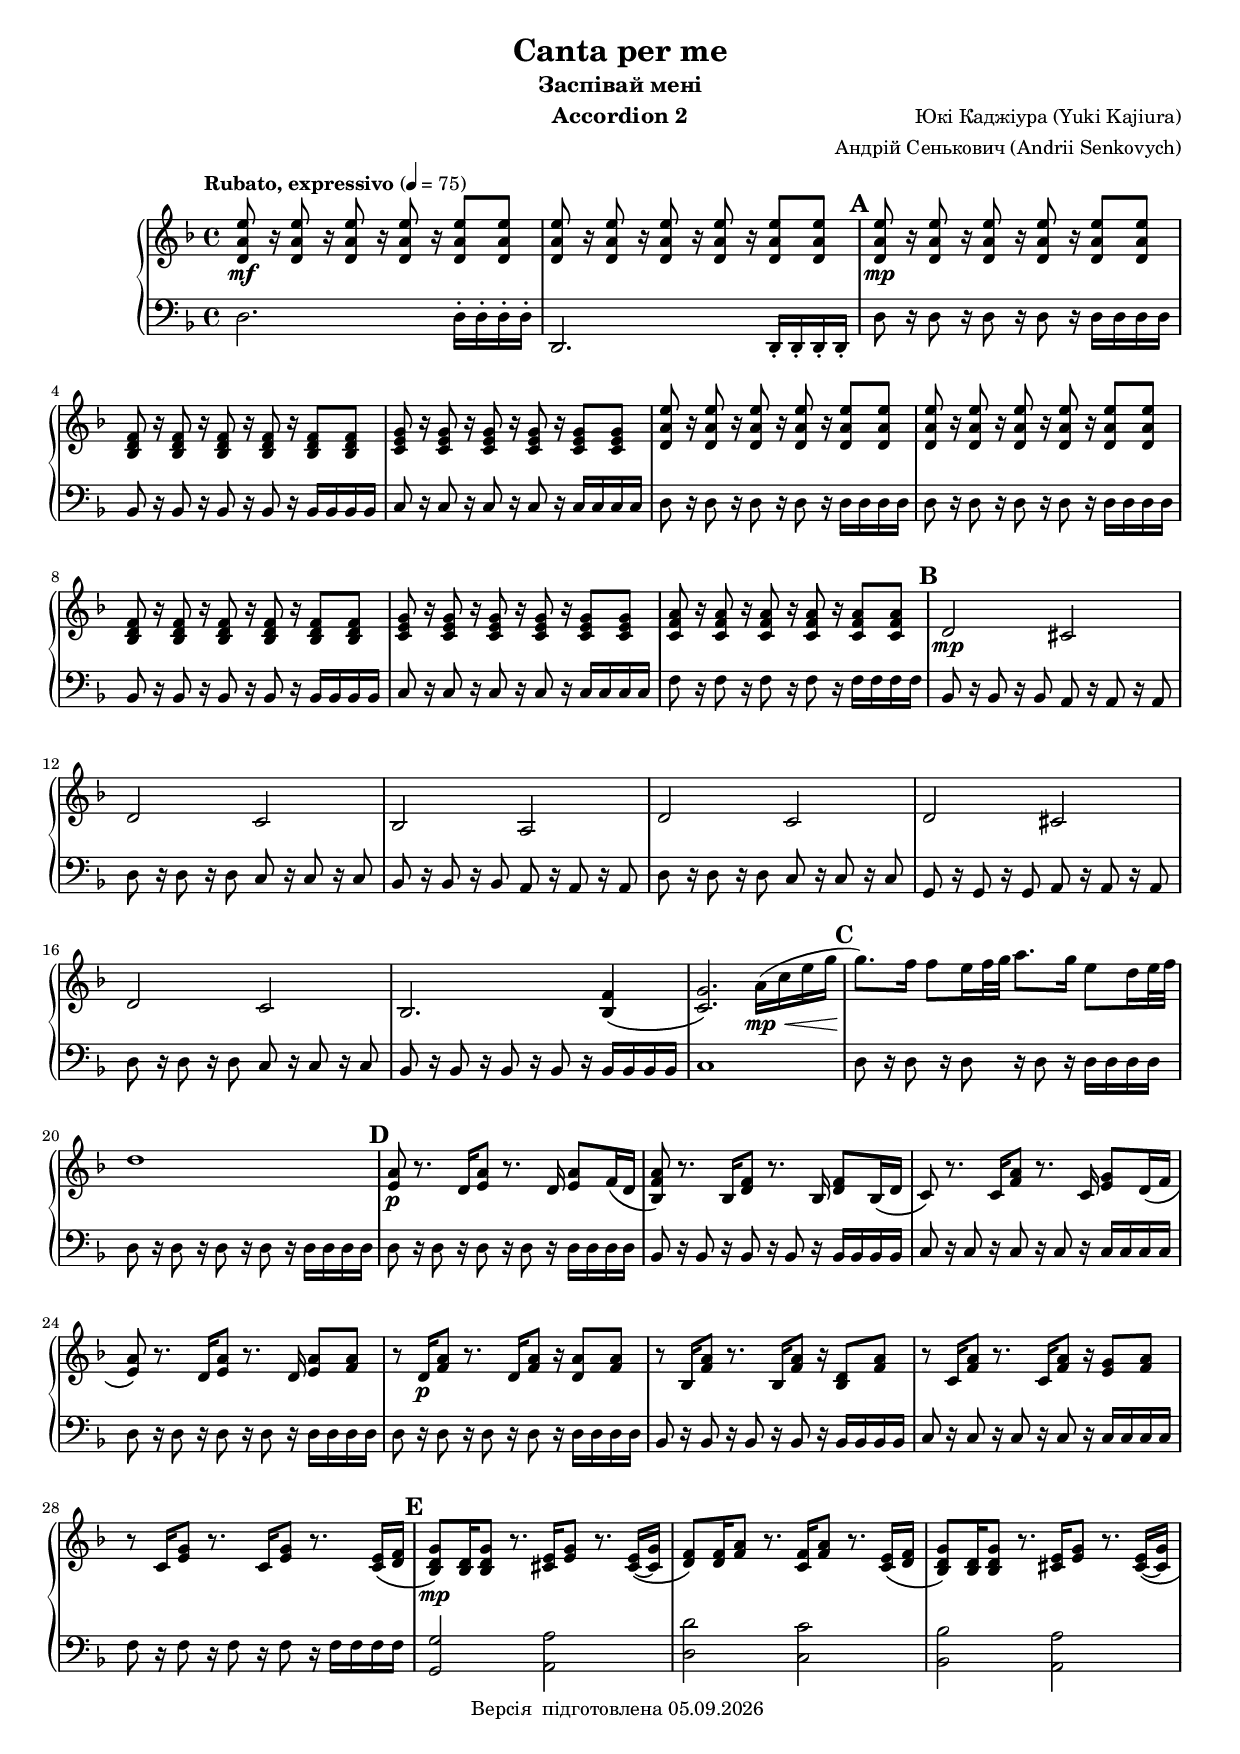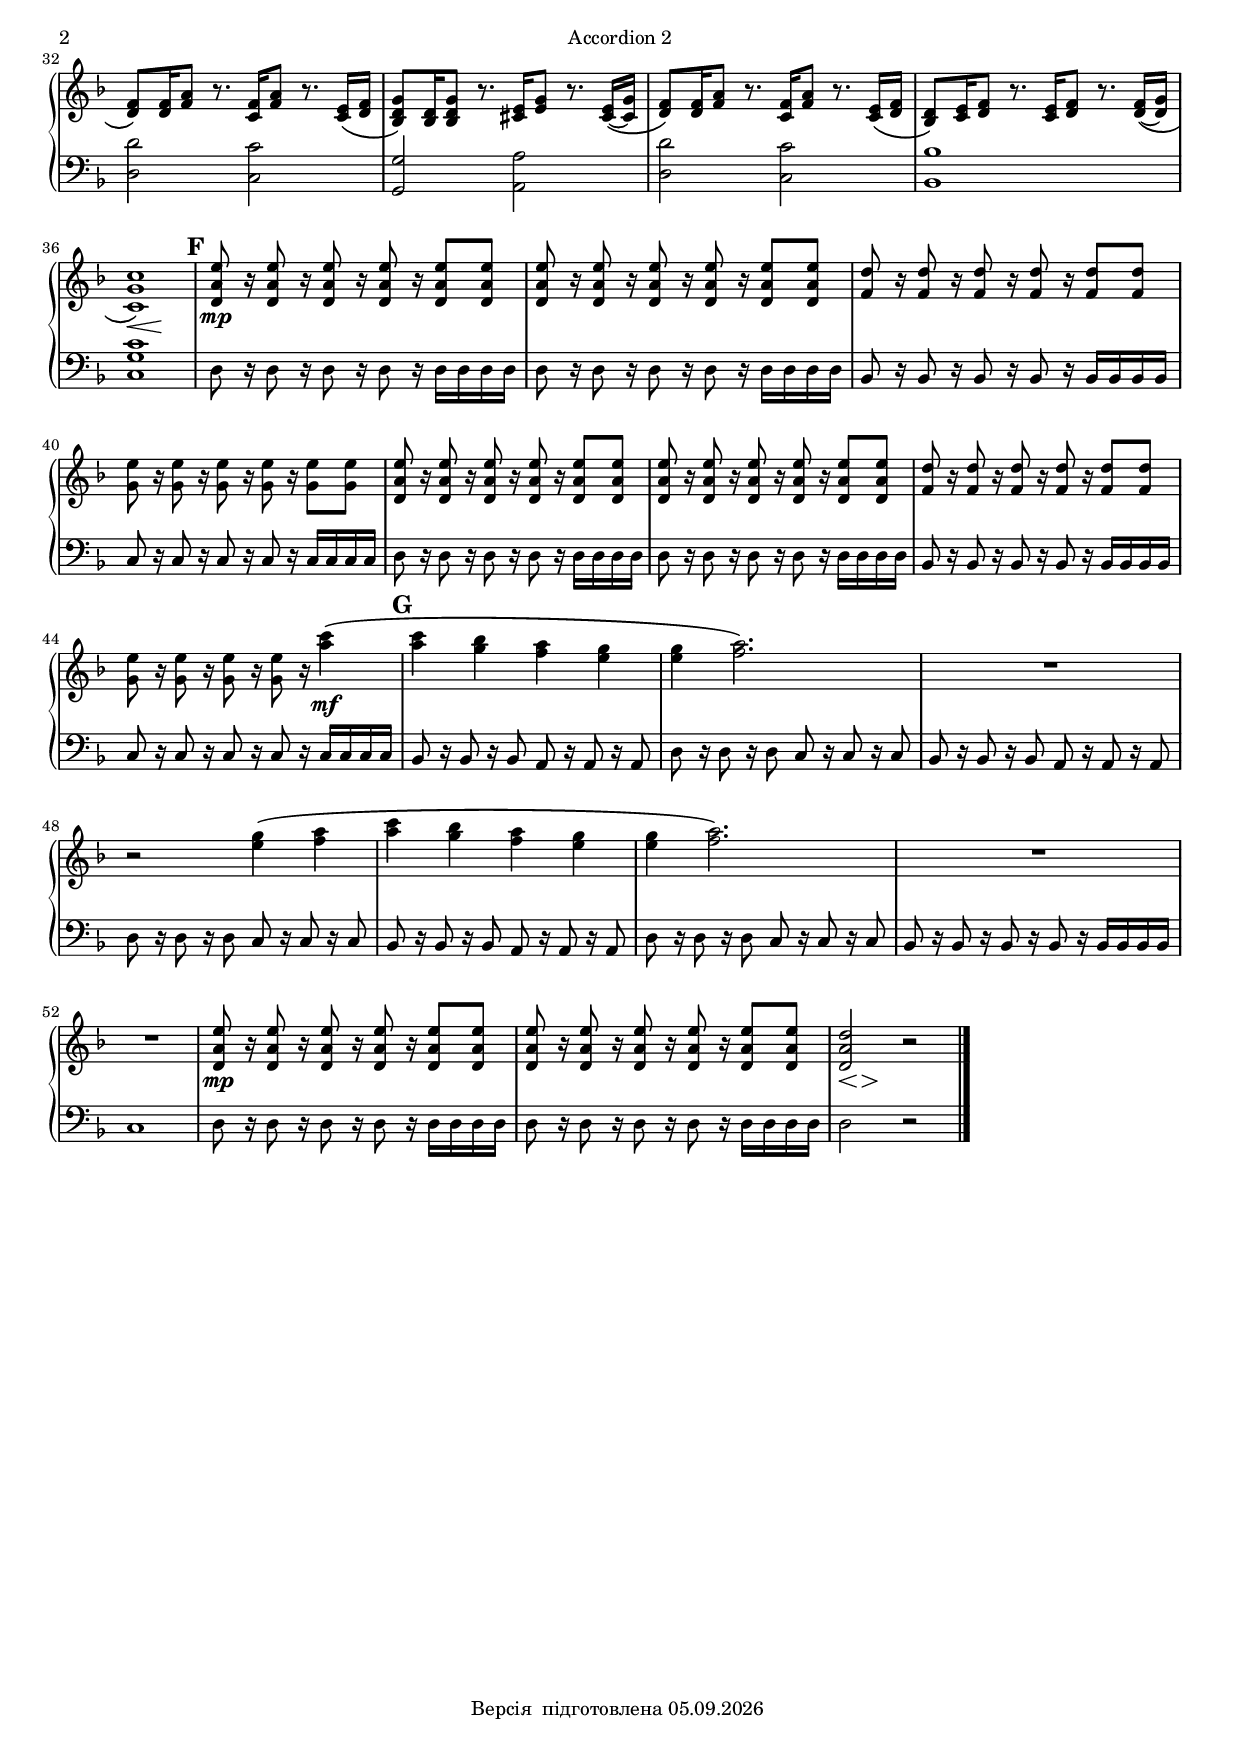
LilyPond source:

\include "src/header.ly"
#(set-global-staff-size 17)
\header {
  instrument = "Accordion 2"
}

\include "src/settings.ly"
discant = \markup {
  \musicglyph #"accordion.accDiscant"
}
dot = \markup {
  \musicglyph #"accordion.accDot"
}

\layout { ragged-right = ##t }

% 16 voets register
accBasson = ^\markup {
  \combine
  \discant
  \raise #0.5 \dot
}

% een korig 8 en 16 voets register
accBandon = ^\markup {
  \combine
  \discant
  \combine
  \raise #0.5 \dot
  \raise #1.5 \dot
}

accVCello = ^\markup {
  \combine
  \discant
  \combine
  \raise #0.5 \dot
  \combine
  \raise #1.5 \dot
  \translate #'(1 . 0) \raise #1.5 \dot
}

% 4-8-16 voets register
accHarmon = ^\markup {
  \combine
  \discant
  \combine
  \raise #0.5 \dot
  \combine
  \raise #1.5 \dot
  \raise #2.5 \dot
}

accTrombon = ^\markup {
  \combine
  \discant
  \combine
  \raise #0.5 \dot
  \combine
  \raise #1.5 \dot
  \combine
  \translate #'(1 . 0) \raise #1.5 \dot
  \translate #'(-1 . 0) \raise #1.5 \dot
}

% eenkorig 4 en 16 voets register
accOrgan = ^\markup {
  \combine
  \discant
  \combine
  \raise #0.5 \dot
  \raise #2.5 \dot
}

accMaster = ^\markup {
  \combine
  \discant
  \combine
  \raise #0.5 \dot
  \combine
  \raise #1.5 \dot
  \combine
  \translate #'(1 . 0) \raise #1.5 \dot
  \combine
  \translate #'(-1 . 0) \raise #1.5 \dot
  \raise #2.5 \dot
}

accAccord = ^\markup {
  \combine
  \discant
  \combine
  \raise #1.5 \dot
  \combine
  \translate #'(1 . 0) \raise #1.5 \dot
  \combine
  \translate #'(-1 . 0) \raise #1.5 \dot
  \raise #2.5 \dot
}

accMusette = ^\markup {
  \combine
  \discant
  \combine
  \raise #1.5 \dot
  \combine
  \translate #'(1 . 0) \raise #1.5 \dot
  \translate #'(-1 . 0) \raise #1.5 \dot
}

accCeleste = ^\markup {
  \combine
  \discant
  \combine
  \raise #1.5 \dot
  \translate #'(-1 . 0) \raise #1.5 \dot
}

accOboe = ^\markup {
  \combine
  \discant
  \combine
  \raise #1.5 \dot
  \raise #2.5 \dot
}

accClarin = ^\markup {
  \combine
  \discant
  \raise #1.5 \dot
}

accPiccolo = ^\markup {
  \combine
  \discant 
  \raise #2.5 \dot
}

accViolin = ^\markup {
  \combine
  \discant
  \combine
  \raise #1.5 \dot
  \combine
  \translate #'(1 . 0) \raise #1.5 \dot
  \raise #2.5 \dot
}


accordionTwoSolo = \relative a' {
  \defaultTempo
  \defaultKey
  \defaultTime

  <d, a' e'>8\accViolin\mf r16 <d a' e'>8 r16 <d a' e'>8 r16 <d a' e'>8 r16 <d a' e'>8 <d a' e'>8
  <d a' e'>8 r16 <d a' e'>8 r16 <d a' e'>8 r16 <d a' e'>8 r16 <d a' e'>8 <d a' e'>8

  \mark \default

  <d a' e'>8\mp r16 <d a' e'>8 r16 <d a' e'>8 r16 <d a' e'>8 r16 <d a' e'>8 <d a' e'>8
  <b d f>8 r16 <b d f>8 r16 <b d f>8 r16 <b d f>8 r16 <b d f>8 <b d f>8
  <c e g>8 r16 <c e g>8 r16 <c e g>8 r16 <c e g>8 r16 <c e g>8 <c e g>8
  <d a' e'>8 r16 <d a' e'>8 r16 <d a' e'>8 r16 <d a' e'>8 r16 <d a' e'>8 <d a' e'>8

  <d a' e'>8 r16 <d a' e'>8 r16 <d a' e'>8 r16 <d a' e'>8 r16 <d a' e'>8 <d a' e'>8
  <b d f>8 r16 <b d f>8 r16 <b d f>8 r16 <b d f>8 r16 <b d f>8 <b d f>8
  <c e g>8 r16 <c e g>8 r16 <c e g>8 r16 <c e g>8 r16 <c e g>8 <c e g>8
  <c f a>8 r16 <c f a>8 r16 <c f a>8 r16 <c f a>8 r16 <c f a>8 <c f a>8

  \mark \default

  d2\mp cis
  d c
  b a
  d c

  d cis
  d c
  b2. <b f'>4\(
  <c g'>2.\) a'16\mp\<( c e g

  \mark \default

  g8.)\! f16 f8 e16 f32 g a8. g16 e8 d16 e32 f
  d1

  \mark \default

  <e, a>8\p   r8. d16 <e a>8 r8. d16 <e a>8 f16\(  d
  <b f' a>8\) r8. b16 <d f>8 r8. b16 <d f>8 b16\( d
  c8\)        r8. c16 <f a>8 r8. c16 <e g>8 d16\(  f
  <e a>8\)    r8. d16 <e a>8 r8. d16 <e a>8 <f a>8

  r8 d16\p <f a>8  r8. d16  <f a>8  r16 <d a'>8 <f a>8
  r8 b,16  <f' a>8 r8. b,16 <f' a>8 r16 <b, d>8 <f' a>8
  r8 c16   <f a>8  r8. c16  <f a>8  r16 <e g>8  <f a>8
  r8 c16   <e g>8  r8. c16  <e g>8  r8. <c e>16\( <d f>16

  \mark \default

  <b d g>8\mp\) <b d>16 <b d g>8 r8. <cis e>16 <e g>8 r8. <cis e>16~\( <cis g'>16
  <d f>8\) <d f>16 <f a>8 r8. <c f>16 <f a>8 r8. <c e>16\( <d f>16
  <b d g>8\) <b d>16 <b d g>8 r8. <cis e>16 <e g>8 r8. <cis e>16~\( <cis g'>16
  <d f>8\) <d f>16 <f a>8 r8. <c f>16 <f a>8 r8. <c e>16\( <d f>16

  <b d g>8\) <b d>16 <b d g>8 r8. <cis e>16 <e g>8 r8. <cis e>16~\( <cis g'>16
  <d f>8\) <d f>16 <f a>8 r8. <c f>16 <f a>8 r8. <c e>16\( <d f>16
  <b d>8\) <c e>16 <d f>8 r8. <c e>16 <d f>8 r8. <d f>16\(~ <d g>16

  << { <c g' c>1\) } { s2\< s4\!s4 } >>

  \mark \default

  <d a' e'>8\mp r16 <d a' e'>8 r16 <d a' e'>8 r16 <d a' e'>8 r16 <d a' e'>8 <d a' e'>8
  <d a' e'>8 r16 <d a' e'>8 r16 <d a' e'>8 r16 <d a' e'>8 r16 <d a' e'>8 <d a' e'>8
  <f d'>8 r16 <f d'>8 r16 <f d'>8 r16 <f d'>8 r16 <f d'>8 <f d'>8
  <g e'>8 r16 <g e'>8 r16 <g e'>8 r16 <g e'>8 r16 <g e'>8 <g e'>8

  <d a' e'>8 r16 <d a' e'>8 r16 <d a' e'>8 r16 <d a' e'>8 r16 <d a' e'>8 <d a' e'>8
  <d a' e'>8 r16 <d a' e'>8 r16 <d a' e'>8 r16 <d a' e'>8 r16 <d a' e'>8 <d a' e'>8
  <f d'>8 r16 <f d'>8 r16 <f d'>8 r16 <f d'>8 r16 <f d'>8 <f d'>8
  <g e'>8 r16 <g e'>8 r16 <g e'>8 r16 <g e'>8 r16 <a' c>4\mf\(

  \mark \default

  <a c>4 <g b>4 <f a>4 <e g>4
  <e g>4 <f a>2.\)
  R1
  r2 <e g>4\( <f a>4

  <a c>4 <g b>4 <f a>4 <e g>4
  <e g>4 <f a>2.\)
  R1*2

  <d, a' e'>8\mp r16 <d a' e'>8 r16 <d a' e'>8 r16 <d a' e'>8 r16 <d a' e'>8 <d a' e'>8
  <d a' e'>8 r16 <d a' e'>8 r16 <d a' e'>8 r16 <d a' e'>8 r16 <d a' e'>8 <d a' e'>8

  << { <d a' d>2 r2 } { s8.\< s16\> s2\! } >>
  \bar "|."
}

accordionBass = \relative c {
  \defaultTempo
  \defaultKey
  \defaultTime
  \clef bass

  d2. d16-. d-. d-. d-.
  d,2. d16-. d-. d-. d-.

  d'8 r16 d8 r16 d8 r16 d8 r16 d16 d16 d16 d16
  b8 r16 b8 r16 b8 r16 b8 r16 b16 b16 b16 b16
  c8 r16 c8 r16 c8 r16 c8 r16 c16 c16 c16 c16
  d8 r16 d8 r16 d8 r16 d8 r16 d16 d16 d16 d16

  d8 r16 d8 r16 d8 r16 d8 r16 d16 d16 d16 d16
  b8 r16 b8 r16 b8 r16 b8 r16 b16 b16 b16 b16
  c8 r16 c8 r16 c8 r16 c8 r16 c16 c16 c16 c16
  f8 r16 f8 r16 f8 r16 f8 r16 f16 f16 f16 f16


  b,8 r16 b8 r16 b8 a8 r16 a8 r16 a8
  d8 r16 d8 r16 d8 c8 r16 c8 r16 c8
  b8 r16 b8 r16 b8 a8 r16 a8 r16 a8
  d8 r16 d8 r16 d8 c8 r16 c8 r16 c8

  g8 r16 g8 r16 g8 a8 r16 a8 r16 a8
  d8 r16 d8 r16 d8 c8 r16 c8 r16 c8
  b8 r16 b8 r16 b8 r16 b8 r16 b16 b16 b16 b16

  c1


  d8 r16 d8 r16 d8 r16 d8 r16 d16 d16 d16 d16
  d8 r16 d8 r16 d8 r16 d8 r16 d16 d16 d16 d16


  d8 r16 d8 r16 d8 r16 d8 r16 d16 d16 d16 d16
  b8 r16 b8 r16 b8 r16 b8 r16 b16 b16 b16 b16
  c8 r16 c8 r16 c8 r16 c8 r16 c16 c16 c16 c16
  d8 r16 d8 r16 d8 r16 d8 r16 d16 d16 d16 d16

  d8 r16 d8 r16 d8 r16 d8 r16 d16 d16 d16 d16
  b8 r16 b8 r16 b8 r16 b8 r16 b16 b16 b16 b16
  c8 r16 c8 r16 c8 r16 c8 r16 c16 c16 c16 c16
  f8 r16 f8 r16 f8 r16 f8 r16 f16 f16 f16 f16


  <g, g'>2 <a a'>
  <d d'> <c c'>
  <b b'> <a a'>
  <d d'> <c c'>

  <g g'> <a a'>
  <d d'> <c c'>
  <b b'>1
  <c g' c>

  d8 r16 d8 r16 d8 r16 d8 r16 d16 d16 d16 d16
  d8 r16 d8 r16 d8 r16 d8 r16 d16 d16 d16 d16
  b8 r16 b8 r16 b8 r16 b8 r16 b16 b16 b16 b16
  c8 r16 c8 r16 c8 r16 c8 r16 c16 c16 c16 c16

  d8 r16 d8 r16 d8 r16 d8 r16 d16 d16 d16 d16
  d8 r16 d8 r16 d8 r16 d8 r16 d16 d16 d16 d16
  b8 r16 b8 r16 b8 r16 b8 r16 b16 b16 b16 b16
  c8 r16 c8 r16 c8 r16 c8 r16 c16 c16 c16 c16

  b8 r16 b8 r16 b8 a8 r16 a8 r16 a8
  d8 r16 d8 r16 d8 c8 r16 c8 r16 c8
  b8 r16 b8 r16 b8 a8 r16 a8 r16 a8
  d8 r16 d8 r16 d8 c8 r16 c8 r16 c8

  b8 r16 b8 r16 b8 a8 r16 a8 r16 a8
  d8 r16 d8 r16 d8 c8 r16 c8 r16 c8
  b8 r16 b8 r16 b8 r16 b8 r16 b16 b16 b16 b16
  c1

  d8 r16 d8 r16 d8 r16 d8 r16 d16 d16 d16 d16
  d8 r16 d8 r16 d8 r16 d8 r16 d16 d16 d16 d16

  d2 r2

  \bar "|."
}

accordionTwoBass = \accordionBass
accordionThreeBass = \accordionBass


\score {
  \new Score {
    \set Score.markFormatter = #format-mark-box-numbers
    \new PianoStaff <<
      \set PianoStaff.midiInstrument = "accordion"
      \keepWithTag #'part \accordionTwoSolo
      \keepWithTag #'part \accordionBass
    >>
  }
  \layout {
    \include "src/layout.ly"
  }
  \midi {}
}
\paper {
}
